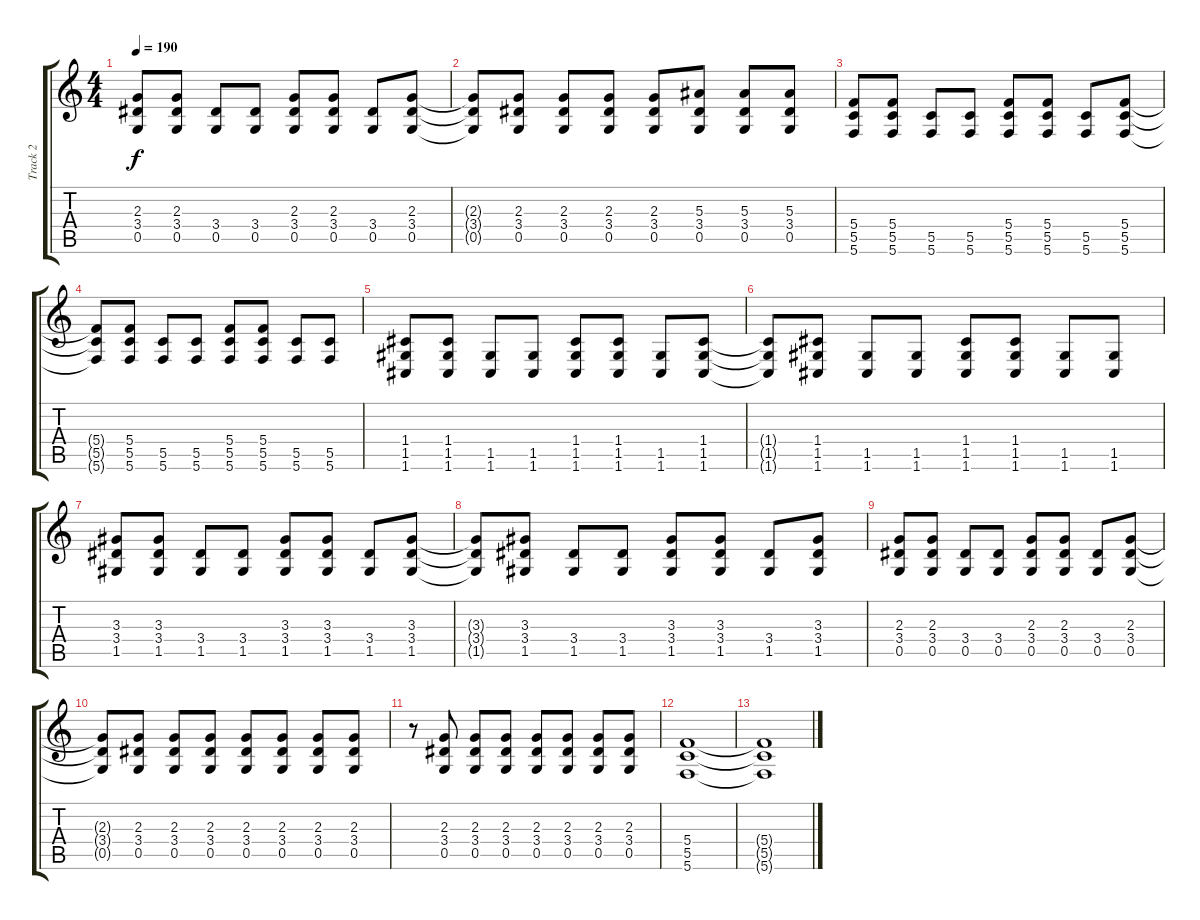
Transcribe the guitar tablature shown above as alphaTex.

\track ("Track 2" "Track 2") {instrument distortionguitar}
\staff {score tabs}
\tuning (D4 A3 F3 C3 G2 C2) {hide}
\ts (4 4)
\tempo 190
\clef g2
\ks c
(2.3 3.4 0.5).8{dy f} (2.3 3.4 0.5).8 (3.4 0.5).8 (3.4 0.5).8 (2.3 3.4 0.5).8 (2.3 3.4 0.5).8 (3.4 0.5).8 (2.3 3.4 0.5).8 |
(2.3{t} 3.4{t} 0.5{t}).8 (2.3 3.4 0.5).8 (2.3 3.4 0.5).8 (2.3 3.4 0.5).8 (2.3 3.4 0.5).8 (5.3 3.4 0.5).8 (5.3 3.4 0.5).8 (5.3 3.4 0.5).8 |
(5.4 5.5 5.6).8 (5.4 5.5 5.6).8 (5.5 5.6).8 (5.5 5.6).8 (5.4 5.5 5.6).8 (5.4 5.5 5.6).8 (5.5 5.6).8 (5.4 5.5 5.6).8 |
(5.4{t} 5.5{t} 5.6{t}).8 (5.4 5.5 5.6).8 (5.5 5.6).8 (5.5 5.6).8 (5.4 5.5 5.6).8 (5.4 5.5 5.6).8 (5.5 5.6).8 (5.5 5.6).8 |
(1.4 1.5 1.6).8 (1.4 1.5 1.6).8 (1.5 1.6).8 (1.5 1.6).8 (1.4 1.5 1.6).8 (1.4 1.5 1.6).8 (1.5 1.6).8 (1.4 1.5 1.6).8 |
(1.4{t} 1.5{t} 1.6{t}).8 (1.4 1.5 1.6).8 (1.5 1.6).8 (1.5 1.6).8 (1.4 1.5 1.6).8 (1.4 1.5 1.6).8 (1.5 1.6).8 (1.5 1.6).8 |
(3.3 3.4 1.5).8 (3.3 3.4 1.5).8 (3.4 1.5).8 (3.4 1.5).8 (3.3 3.4 1.5).8 (3.3 3.4 1.5).8 (3.4 1.5).8 (3.3 3.4 1.5).8 |
(3.3{t} 3.4{t} 1.5{t}).8 (3.3 3.4 1.5).8 (3.4 1.5).8 (3.4 1.5).8 (3.3 3.4 1.5).8 (3.3 3.4 1.5).8 (3.4 1.5).8 (3.3 3.4 1.5).8 |
(2.3 3.4 0.5).8 (2.3 3.4 0.5).8 (3.4 0.5).8 (3.4 0.5).8 (2.3 3.4 0.5).8 (2.3 3.4 0.5).8 (3.4 0.5).8 (2.3 3.4 0.5).8 |
(2.3{t} 3.4{t} 0.5{t}).8 (2.3 3.4 0.5).8 (2.3 3.4 0.5).8 (2.3 3.4 0.5).8 (2.3 3.4 0.5).8 (2.3 3.4 0.5).8 (2.3 3.4 0.5).8 (2.3 3.4 0.5).8 |
r.8 (2.3 3.4 0.5).8 (2.3 3.4 0.5).8 (2.3 3.4 0.5).8 (2.3 3.4 0.5).8 (2.3 3.4 0.5).8 (2.3 3.4 0.5).8 (2.3 3.4 0.5).8 |
(5.4 5.5 5.6).1 |
(5.4{t} 5.5{t} 5.6{t}).1
